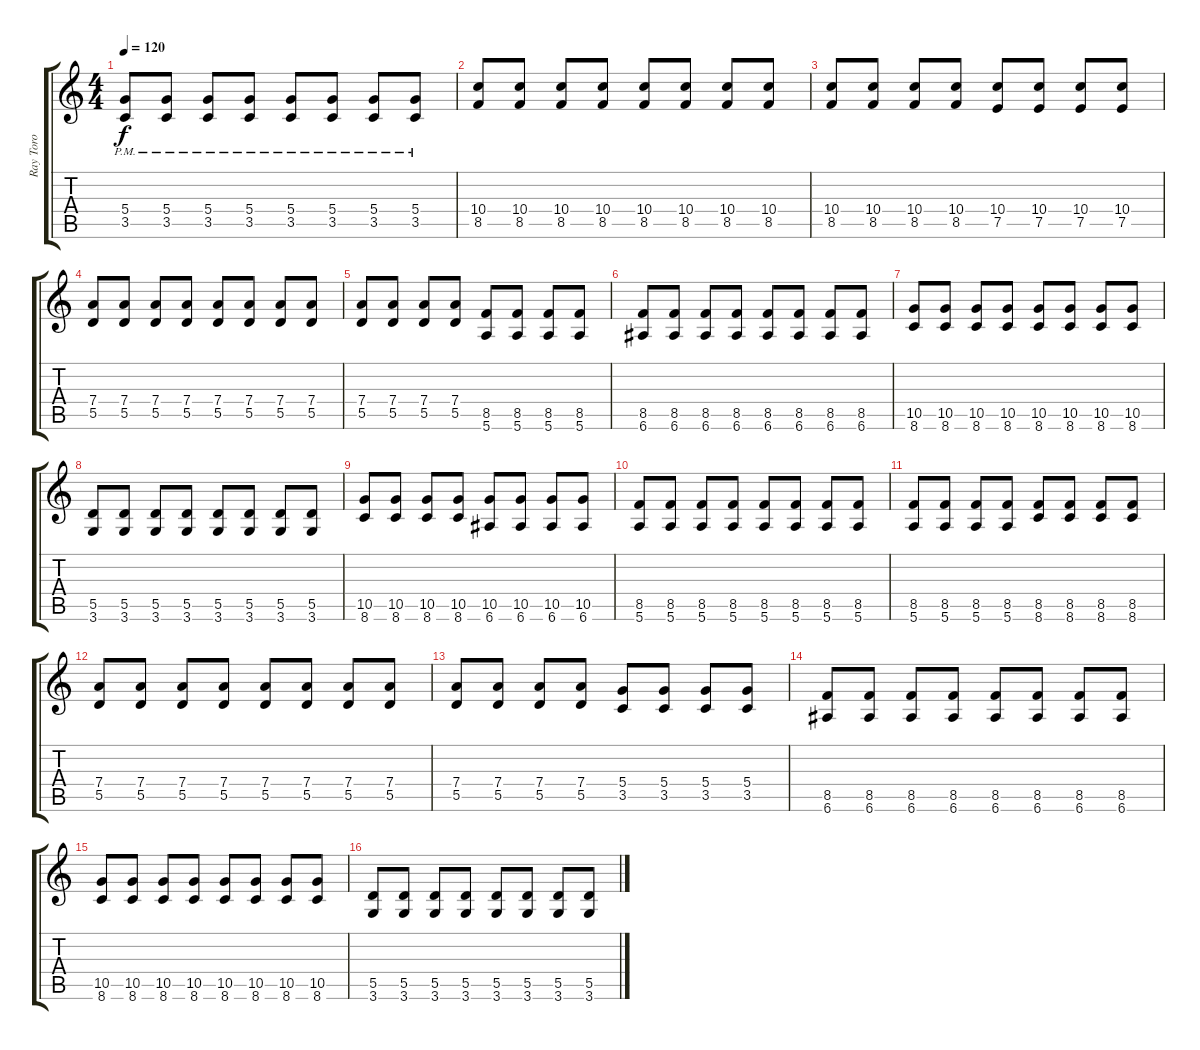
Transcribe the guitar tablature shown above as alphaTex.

\track ("Ray Toro" "Ray Toro") {instrument overdrivenguitar}
\staff {score tabs}
\tuning (E4 B3 G3 D3 A2 E2) {hide}
\ts (4 4)
\tempo 120
\clef g2
\ks c
(5.4{pm} 3.5{pm}).8{dy f} (5.4{pm} 3.5{pm}).8 (5.4{pm} 3.5{pm}).8 (5.4{pm} 3.5{pm}).8 (5.4{pm} 3.5{pm}).8 (5.4{pm} 3.5{pm}).8 (5.4{pm} 3.5{pm}).8 (5.4{pm} 3.5{pm}).8 |
(10.4 8.5).8 (10.4 8.5).8 (10.4 8.5).8 (10.4 8.5).8 (10.4 8.5).8 (10.4 8.5).8 (10.4 8.5).8 (10.4 8.5).8 |
(10.4 8.5).8 (10.4 8.5).8 (10.4 8.5).8 (10.4 8.5).8 (10.4 7.5).8 (10.4 7.5).8 (10.4 7.5).8 (10.4 7.5).8 |
(7.4 5.5).8 (7.4 5.5).8 (7.4 5.5).8 (7.4 5.5).8 (7.4 5.5).8 (7.4 5.5).8 (7.4 5.5).8 (7.4 5.5).8 |
(7.4 5.5).8 (7.4 5.5).8 (7.4 5.5).8 (7.4 5.5).8 (8.5 5.6).8 (8.5 5.6).8 (8.5 5.6).8 (8.5 5.6).8 |
(8.5 6.6).8 (8.5 6.6).8 (8.5 6.6).8 (8.5 6.6).8 (8.5 6.6).8 (8.5 6.6).8 (8.5 6.6).8 (8.5 6.6).8 |
(10.5 8.6).8 (10.5 8.6).8 (10.5 8.6).8 (10.5 8.6).8 (10.5 8.6).8 (10.5 8.6).8 (10.5 8.6).8 (10.5 8.6).8 |
(5.5 3.6).8 (5.5 3.6).8 (5.5 3.6).8 (5.5 3.6).8 (5.5 3.6).8 (5.5 3.6).8 (5.5 3.6).8 (5.5 3.6).8 |
(10.5 8.6).8 (10.5 8.6).8 (10.5 8.6).8 (10.5 8.6).8 (10.5 6.6).8 (10.5 6.6).8 (10.5 6.6).8 (10.5 6.6).8 |
(8.5 5.6).8 (8.5 5.6).8 (8.5 5.6).8 (8.5 5.6).8 (8.5 5.6).8 (8.5 5.6).8 (8.5 5.6).8 (8.5 5.6).8 |
(8.5 5.6).8 (8.5 5.6).8 (8.5 5.6).8 (8.5 5.6).8 (8.5 8.6).8 (8.5 8.6).8 (8.5 8.6).8 (8.5 8.6).8 |
(7.4 5.5).8 (7.4 5.5).8 (7.4 5.5).8 (7.4 5.5).8 (7.4 5.5).8 (7.4 5.5).8 (7.4 5.5).8 (7.4 5.5).8 |
(7.4 5.5).8 (7.4 5.5).8 (7.4 5.5).8 (7.4 5.5).8 (5.4 3.5).8 (5.4 3.5).8 (5.4 3.5).8 (5.4 3.5).8 |
(8.5 6.6).8 (8.5 6.6).8 (8.5 6.6).8 (8.5 6.6).8 (8.5 6.6).8 (8.5 6.6).8 (8.5 6.6).8 (8.5 6.6).8 |
(10.5 8.6).8 (10.5 8.6).8 (10.5 8.6).8 (10.5 8.6).8 (10.5 8.6).8 (10.5 8.6).8 (10.5 8.6).8 (10.5 8.6).8 |
(5.5 3.6).8 (5.5 3.6).8 (5.5 3.6).8 (5.5 3.6).8 (5.5 3.6).8 (5.5 3.6).8 (5.5 3.6).8 (5.5 3.6).8
